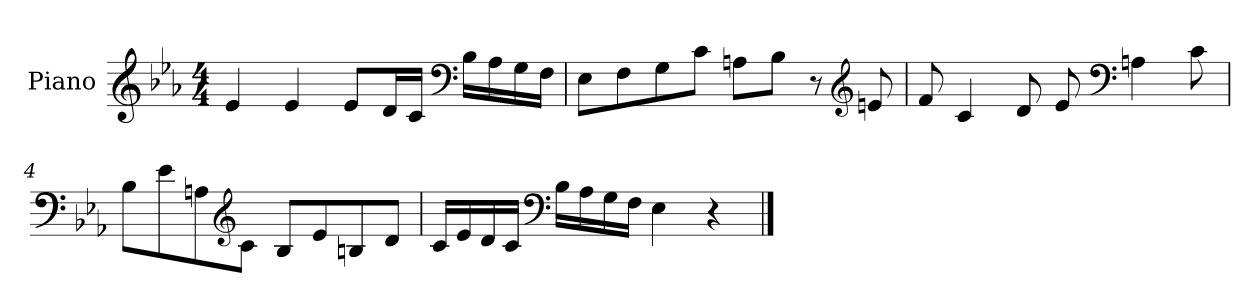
**kern
*part1
*staff1
*I"Piano
*I'Pno.
*clefG2
*k[b-e-a-]
*M4/4
*MM120
=1
4e-/
4e-/
8e-/L
16d/L
16c/JJ
*clefF4
16B-\LL
16A-\
16G\
16F\JJ
=2
8E-\L
8F\
8G\
8c\J
8An\L
8B-\J
8r
*clefG2
8en/
=3
8f/
4c/
8d/
8e-/
*clefF4
4An\
8c\
!!LO:LB:g=z
=4
8B-\L
8e-\
8An\
*clefG2
8c\J
8B-/L
8e-/
8Bn/
8d/J
=5
16c/LL
16e-/
16d/
16c/JJ
*clefF4
16B-\LL
16A-\
16G\
16F\JJ
4E-\
4r
==
*-
